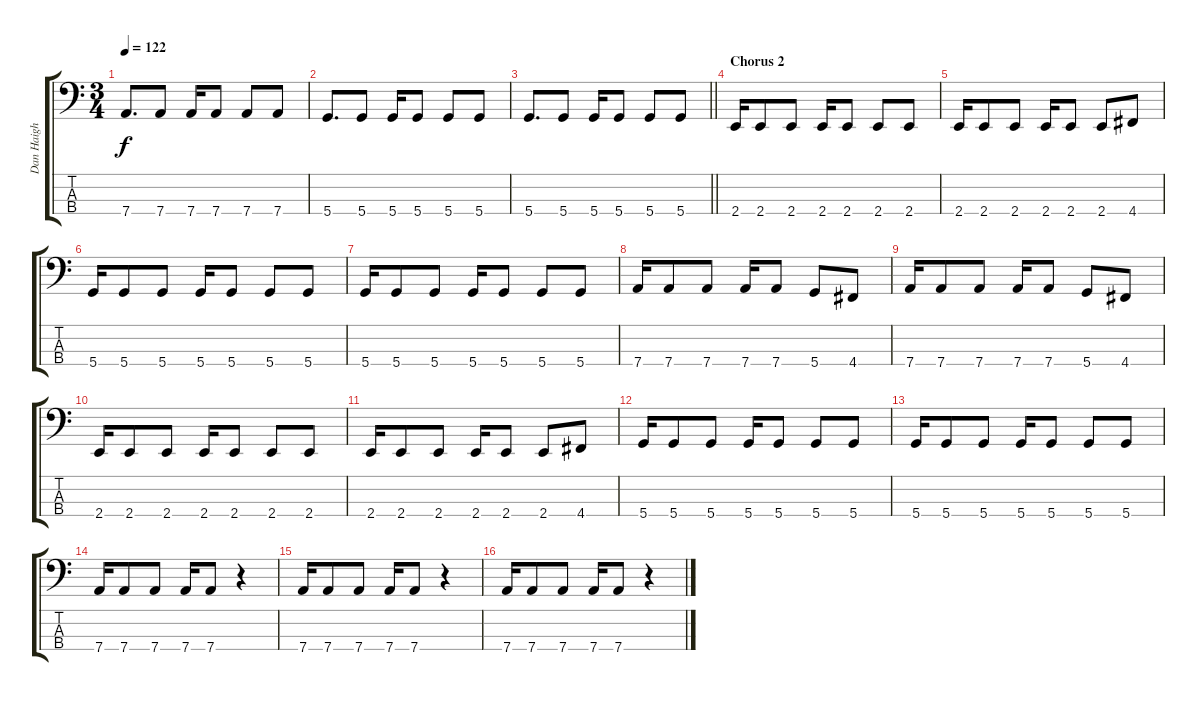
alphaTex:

\track ("Dan Haigh" "Dan Haigh") {instrument electricbassfinger}
\staff {score tabs}
\tuning (G2 D2 A1 D1) {hide}
\ts (3 4)
\tempo 122
\clef f4
\ks c
7.4.8{d dy f} 7.4.8 7.4.16 7.4.8 7.4.8 7.4.8 |
5.4.8{d} 5.4.8 5.4.16 5.4.8 5.4.8 5.4.8 |
\barLineRight lightlight
5.4.8{d} 5.4.8 5.4.16 5.4.8 5.4.8 5.4.8 |
\section ("" "Chorus 2")
2.4.16 2.4.8 2.4.8 2.4.16 2.4.8 2.4.8 2.4.8 |
2.4.16 2.4.8 2.4.8 2.4.16 2.4.8 2.4.8 4.4.8 |
5.4.16 5.4.8 5.4.8 5.4.16 5.4.8 5.4.8 5.4.8 |
5.4.16 5.4.8 5.4.8 5.4.16 5.4.8 5.4.8 5.4.8 |
7.4.16 7.4.8 7.4.8 7.4.16 7.4.8 5.4.8 4.4.8 |
7.4.16 7.4.8 7.4.8 7.4.16 7.4.8 5.4.8 4.4.8 |
2.4.16 2.4.8 2.4.8 2.4.16 2.4.8 2.4.8 2.4.8 |
2.4.16 2.4.8 2.4.8 2.4.16 2.4.8 2.4.8 4.4.8 |
5.4.16 5.4.8 5.4.8 5.4.16 5.4.8 5.4.8 5.4.8 |
5.4.16 5.4.8 5.4.8 5.4.16 5.4.8 5.4.8 5.4.8 |
7.4.16 7.4.8 7.4.8 7.4.16 7.4.8 r.4 |
7.4.16 7.4.8 7.4.8 7.4.16 7.4.8 r.4 |
7.4.16 7.4.8 7.4.8 7.4.16 7.4.8 r.4
